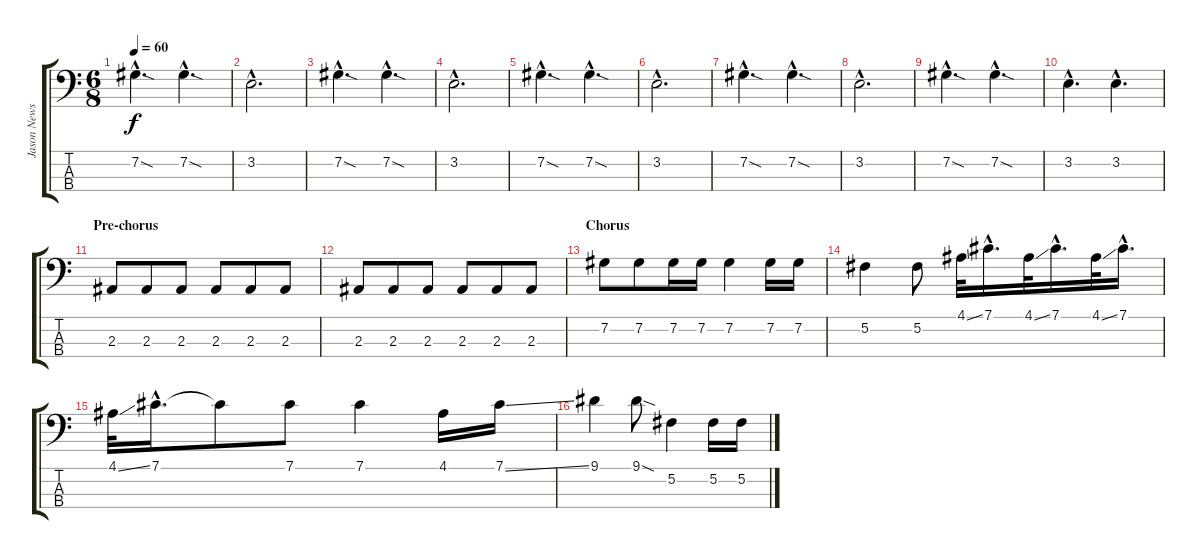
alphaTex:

\track ("Jason Newsted" "Jason News") {instrument electricbasspick}
\staff {score tabs}
\tuning (Gb2 Db2 Ab1 Eb1) {hide}
\ts (6 8)
\tempo 60
\clef f4
\ks c
7.2{sod hac}.4{d dy f} 7.2{sod hac}.4{d} |
3.2{hac}.2{d} |
7.2{sod hac}.4{d} 7.2{sod hac}.4{d} |
3.2{hac}.2{d} |
7.2{sod hac}.4{d} 7.2{sod hac}.4{d} |
3.2{hac}.2{d} |
7.2{sod hac}.4{d} 7.2{sod hac}.4{d} |
3.2{hac}.2{d} |
7.2{sod hac}.4{d} 7.2{sod hac}.4{d} |
3.2{hac}.4{d} 3.2{hac}.4{d} |
\section ("" "Pre-chorus")
2.3.8 2.3.8 2.3.8 2.3.8 2.3.8 2.3.8 |
2.3.8 2.3.8 2.3.8 2.3.8 2.3.8 2.3.8 |
\section ("" "Chorus")
7.2.8 7.2.8 7.2.16 7.2.16 7.2.4 7.2.16 7.2.16 |
5.2.4 5.2.8 4.1{ss}.32 7.1{hac}.16{d} 4.1{ss}.32 7.1{hac}.16{d} 4.1{ss}.32 7.1{hac}.16{d} |
4.1{ss}.32 7.1{hac}.16{d} 7.1{t}.8 7.1.8 7.1.4 4.1.16 7.1{ss}.16 |
9.1.4 9.1{sod}.8 5.2.4 5.2.16 5.2.16
